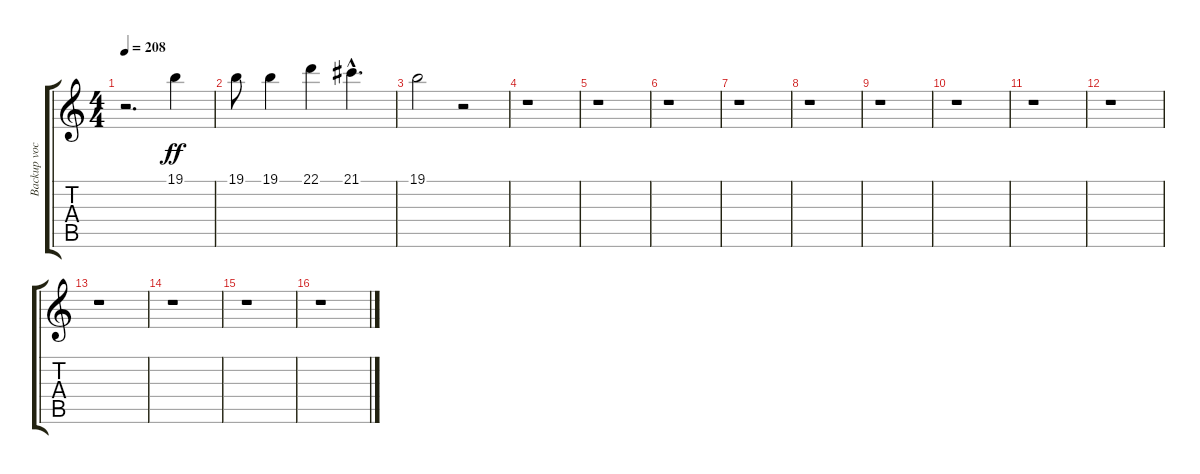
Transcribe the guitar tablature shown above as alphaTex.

\track ("Backup vocals" "Backup voc") {instrument recorder}
\staff {score tabs}
\tuning (E4 B3 G3 D3 A2 E2) {hide}
\ts (4 4)
\tempo 208
\clef g2
\ks c
r.2{d dy ff} 19.1.4 |
19.1.8 19.1.4 22.1.4 21.1{hac}.4{d} |
19.1.2 r.2 |
r.1 |
r.1 |
r.1 |
r.1 |
r.1 |
r.1 |
r.1 |
r.1 |
r.1 |
r.1 |
r.1 |
r.1 |
r.1
